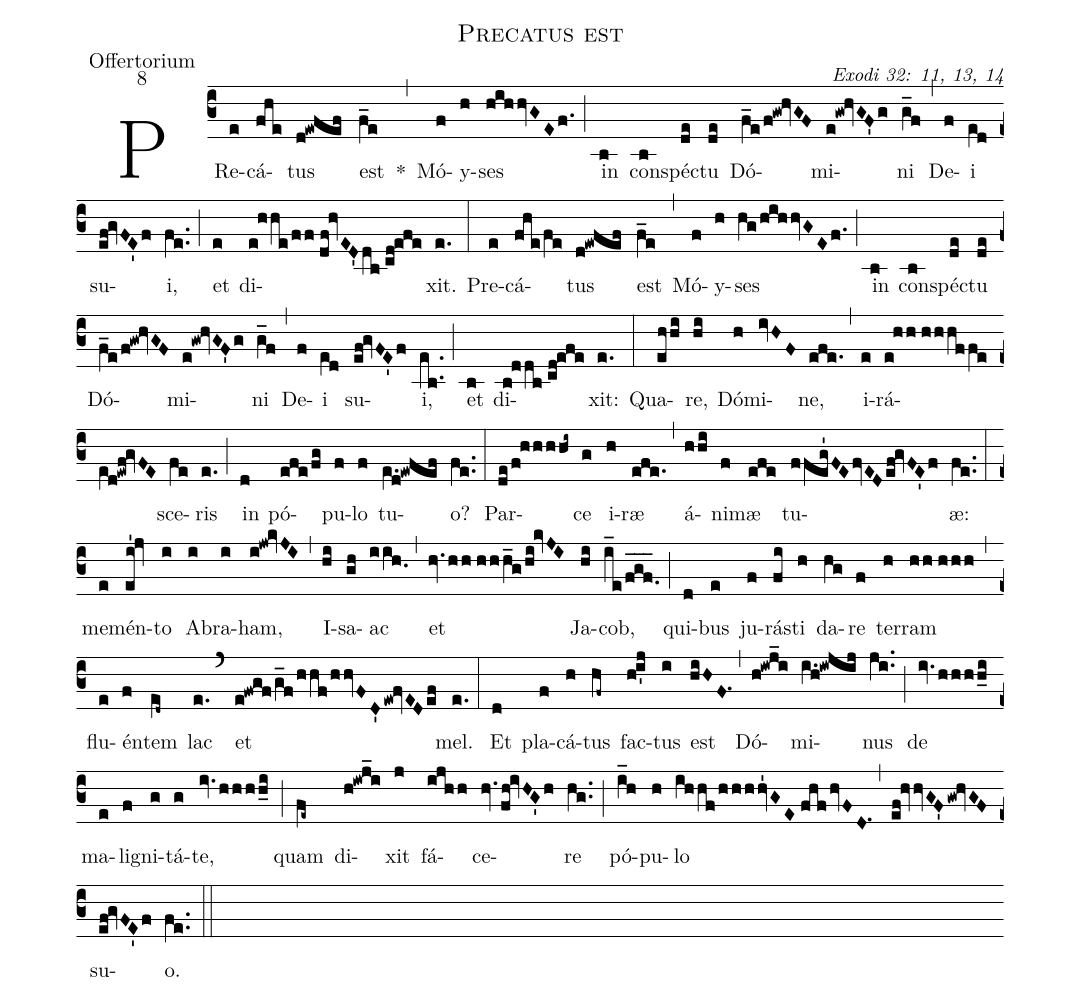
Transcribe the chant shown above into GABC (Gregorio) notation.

name: Precatus est;
office-part: Offertorium;
mode: 8;
commentary: Exodi 32: 11, 13, 14;
%%
(c3) PRe(e)cá(fhe)tus(d!ewfef) est(f_e) *(,)
Mó(f)y(h)ses(hihhvGEf.) (;) in(b) con(b)spéc(de)tu(de) Dó(f_e/f!gw!hvGF)mi(e!gw!hvGF'g)ni(g_f) (,) De(f)i(e[ll:1]d) su(ef!gvFE'f)i,(fe..) (;) et(e) di(e!hhe/ff//df!hvED'db//cd!efe)xit.(e.) (:)
Pre(e)cá(fhe/fe)tus(d!ewfef) est(f_e) (,) Mó(f)y(h)ses(hg/hihhvGEf.) (;) in(b) con(b)spéc(de)tu(de) Dó(f_e/f!gw!hvGF)mi(e!gw!hvGF'g)ni(g_f) (,) De(f)i(e[ll:1]d) su(ef!gvFE'f)i,(eb..) (;) et(b) di(b!ddb//cd!efe)xit:(e.) (:)
Qua(ehhi)re,(hi) Dó(h)mi(ivHF)ne,(efe.) (,) i(e)rá(e!hh//hhhffee[ll:1]d!ewf!gvFE)sce(fe)ris(e.) (;) in(d) pó(efe/fg)pu(f)lo(f) tu(e.[ll:1]d!ewfef)o?(fe..) (:)
Par(de/f!hhhhi~)ce(g) i(h)ræ(efe.) (,) á(hhi)ni(f)mæ(efe) tu(ffeg'FEfvEDef!gvFE'f)æ:(fe..) (:)
me(e)mén(ei'!jv)to(i) A(i)bra(i)ham,(i!jw!kvJI) (,) I(hi)sa(gh)ac(iih.0) (,) et(hv.hh//hhh_g/hi!kvJI) Ja(hi)cob,(i_e/f_g_f._) (;) qui(d)bus(e) ju(f)rás(fi)ti(h) da(hg)re(f) ter(h)ram(hh//hhh) (,) flu(e)én(f)tem(e[ll:1]d~) lac(e.) (`) et(e!fwgf/g_f/hhf/hhvFD'ew!fvEDef) mel.(e.) (:)
Et(d) pla(f)cá(h)tus(hf~) fac(hi'j)tus(i) est(hiHF.1) (,) Dó(h!iwj_i)mi(i.h!iwjij)nus(ji..) (;) de(iv.hhhh_i) ma(e)li(f)gni(g)tá(g)te,(iv.hhhh_i) (;) quam(fe~) di(h!iwj_i)xit(j) fá(ijhh)ce(hv.fh!ivHG'h)re(hg..) (;) pó(i_h)pu(h)lo(ihhf/hhhhv'1GE//fhfhvFD.1) (,) (ef!hvvGF'gw!hvGF) su(ef!gvFE'f)o.(fe..) (::)
